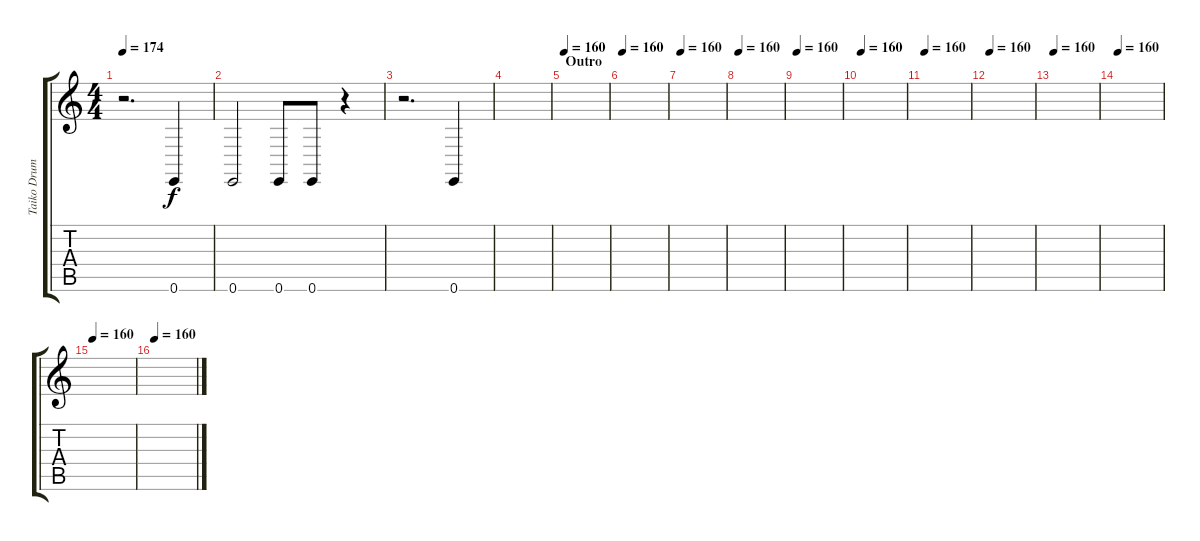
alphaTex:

\track ("Taiko Drum" "Taiko Drum") {instrument taikodrum}
\staff {score tabs}
\tuning (E4 B3 G3 D3 A2 E2) {hide}
\ts (4 4)
\tempo 174
\clef g2
\ks c
r.2{d dy f} 0.6.4 |
0.6.2 0.6.8 0.6.8 r.4 |
r.2{d} 0.6.4 |
|
\section ("" "Outro")
\tempo 160
|
\tempo 160
|
\tempo 160
|
\tempo 160
|
\tempo 160
|
\tempo 160
|
\tempo 160
|
\tempo 160
|
\tempo 160
|
\tempo 160
|
\tempo 160
|
\tempo 160
